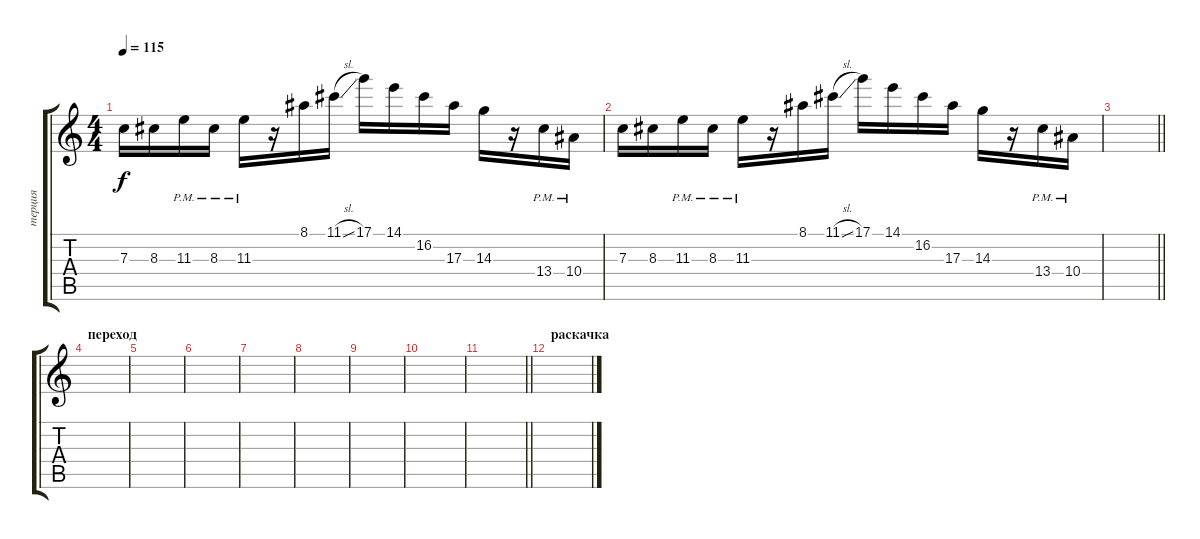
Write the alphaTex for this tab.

\track ("терция" "терция") {instrument distortionguitar}
\staff {score tabs}
\tuning (D4 A3 F3 C3 G2 C2) {hide}
\ts (4 4)
\tempo 115
\clef g2
\ks c
7.3.16{dy f} 8.3.16 11.3{pm}.16 8.3{pm}.16 11.3{pm}.16 r.16 8.1.16 11.1{sl}.16 17.1.16 14.1.16 16.2.16 17.3.16 14.3.16 r.16 13.4{pm}.16 10.4{pm}.16 |
7.3.16 8.3.16 11.3{pm}.16 8.3{pm}.16 11.3{pm}.16 r.16 8.1.16 11.1{sl}.16 17.1.16 14.1.16 16.2.16 17.3.16 14.3.16 r.16 13.4{pm}.16 10.4{pm}.16 |
\barLineRight lightlight
|
\section ("" "переход")
|
|
|
|
|
|
|
\barLineRight lightlight
|
\section ("" "раскачка")
